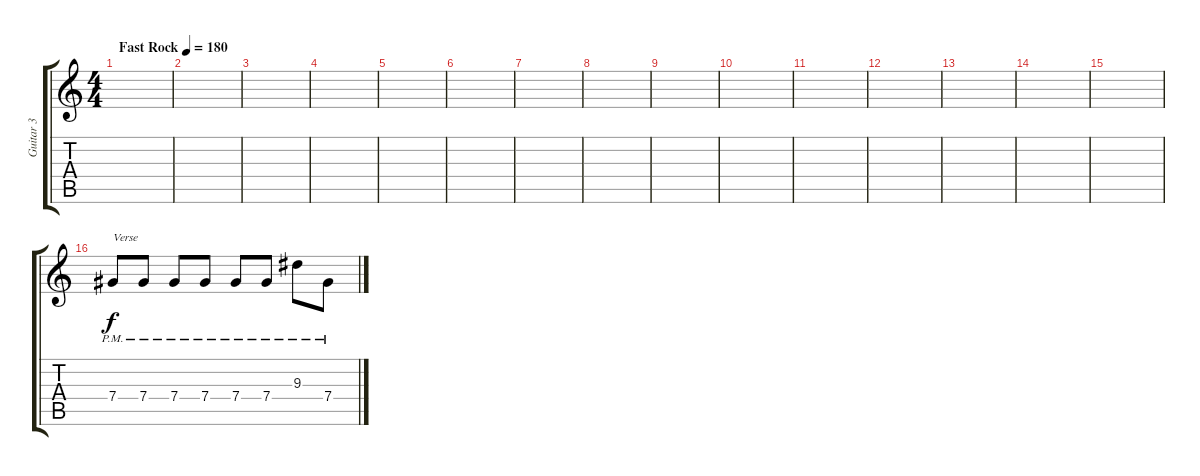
\track ("Guitar 3" "Guitar 3") {instrument distortionguitar}
\staff {score tabs}
\tuning (Eb4 Bb3 Gb3 Db3 Ab2 Eb2) {hide}
\ts (4 4)
\tempo (180 "Fast Rock")
\clef g2
\ks c
|
|
|
|
|
|
|
|
|
|
|
|
|
|
|
7.4{pm}.8{txt "Verse"} 7.4{pm}.8 7.4{pm}.8 7.4{pm}.8 7.4{pm}.8 7.4{pm}.8 9.3{pm}.8 7.4{pm}.8
